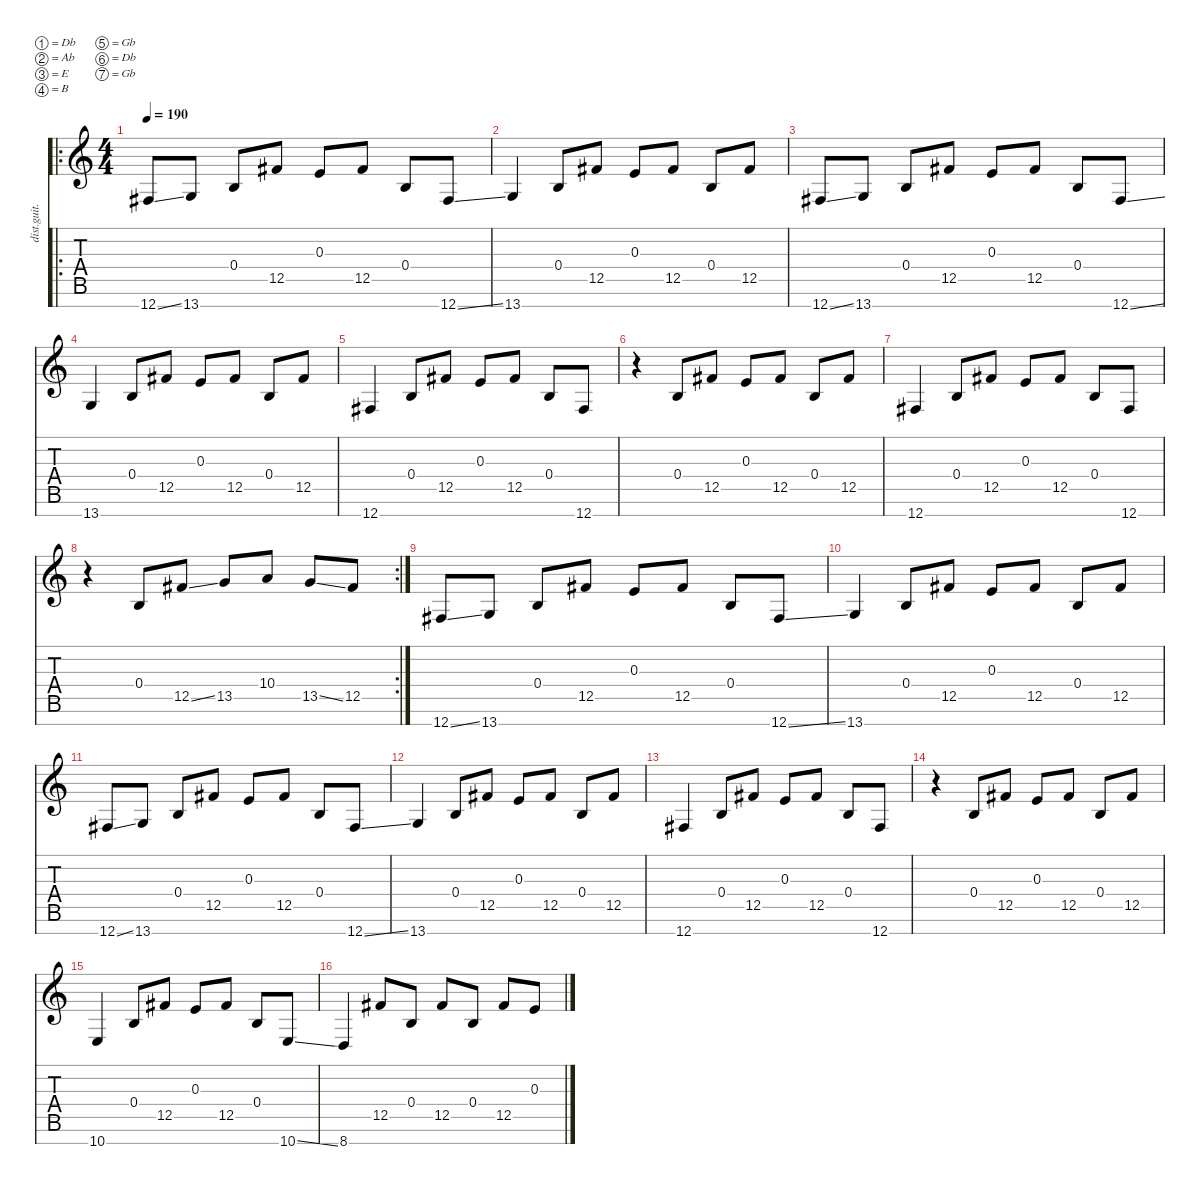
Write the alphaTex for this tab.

\defaultSystemsLayout 4
\hideDynamics
\bracketExtendMode nobrackets
\otherSystemsTrackNameOrientation horizontal
\track ("Distortion Guitar" "dist.guit.") {instrument distortionguitar}
\staff {score tabs}
\tuning (Db4 Ab3 E3 B2 Gb2 Db2 Gb1)
\ro
\ts (4 4)
\tempo 190
\clef g2
\ks c
12.7{ss acc #}.8{dy mf instrument distortionguitar beam Up} 13.7.8{beam Up} 0.4.8{beam Up} 12.5{acc #}.8{beam Up} 0.3.8{beam Up} 12.5{acc #}.8{beam Up} 0.4.8{beam Up} 12.7{ss acc #}.8{beam Up} |
13.7.4{beam Up} 0.4.8{beam Up} 12.5{acc #}.8{beam Up} 0.3.8{beam Up} 12.5{acc #}.8{beam Up} 0.4.8{beam Up} 12.5{acc #}.8{beam Up} |
12.7{ss acc #}.8{beam Up} 13.7.8{beam Up} 0.4.8{beam Up} 12.5{acc #}.8{beam Up} 0.3.8{beam Up} 12.5{acc #}.8{beam Up} 0.4.8{beam Up} 12.7{ss acc #}.8{beam Up} |
13.7.4{beam Up} 0.4.8{beam Up} 12.5{acc #}.8{beam Up} 0.3.8{beam Up} 12.5{acc #}.8{beam Up} 0.4.8{beam Up} 12.5{acc #}.8{beam Up} |
12.7{acc #}.4{beam Up} 0.4.8{beam Up} 12.5{acc #}.8{beam Up} 0.3.8{beam Up} 12.5{acc #}.8{beam Up} 0.4.8{beam Up} 12.7{acc #}.8{beam Up} |
r.4{beam Down} 0.4.8{beam Up} 12.5{acc #}.8{beam Up} 0.3.8{beam Up} 12.5{acc #}.8{beam Up} 0.4.8{beam Up} 12.5{acc #}.8{beam Up} |
12.7{acc #}.4{beam Up} 0.4.8{beam Up} 12.5{acc #}.8{beam Up} 0.3.8{beam Up} 12.5{acc #}.8{beam Up} 0.4.8{beam Up} 12.7{acc #}.8{beam Up} |
\rc 2
r.4{beam Down} 0.4.8{beam Up} 12.5{ss acc #}.8{beam Up} 13.5.8{beam Up} 10.4.8{beam Up} 13.5{ss}.8{beam Up} 12.5{acc #}.8{beam Up} |
12.7{ss acc #}.8{beam Up} 13.7.8{beam Up} 0.4.8{beam Up} 12.5{acc #}.8{beam Up} 0.3.8{beam Up} 12.5{acc #}.8{beam Up} 0.4.8{beam Up} 12.7{ss acc #}.8{beam Up} |
13.7.4{beam Up} 0.4.8{beam Up} 12.5{acc #}.8{beam Up} 0.3.8{beam Up} 12.5{acc #}.8{beam Up} 0.4.8{beam Up} 12.5{acc #}.8{beam Up} |
12.7{ss acc #}.8{beam Up} 13.7.8{beam Up} 0.4.8{beam Up} 12.5{acc #}.8{beam Up} 0.3.8{beam Up} 12.5{acc #}.8{beam Up} 0.4.8{beam Up} 12.7{ss acc #}.8{beam Up} |
13.7.4{beam Up} 0.4.8{beam Up} 12.5{acc #}.8{beam Up} 0.3.8{beam Up} 12.5{acc #}.8{beam Up} 0.4.8{beam Up} 12.5{acc #}.8{beam Up} |
12.7{acc #}.4{beam Up} 0.4.8{beam Up} 12.5{acc #}.8{beam Up} 0.3.8{beam Up} 12.5{acc #}.8{beam Up} 0.4.8{beam Up} 12.7{acc #}.8{beam Up} |
r.4{beam Down} 0.4.8{beam Up} 12.5{acc #}.8{beam Up} 0.3.8{beam Up} 12.5{acc #}.8{beam Up} 0.4.8{beam Up} 12.5{acc #}.8{beam Up} |
10.7.4{beam Up} 0.4.8{beam Up} 12.5{acc #}.8{beam Up} 0.3.8{beam Up} 12.5{acc #}.8{beam Up} 0.4.8{beam Up} 10.7{ss}.8{beam Up} |
8.7.4{beam Up} 12.5{acc #}.8{beam Up} 0.4.8{beam Up} 12.5{acc #}.8{beam Up} 0.4.8{beam Up} 12.5{acc #}.8{beam Up} 0.3.8{beam Up}
